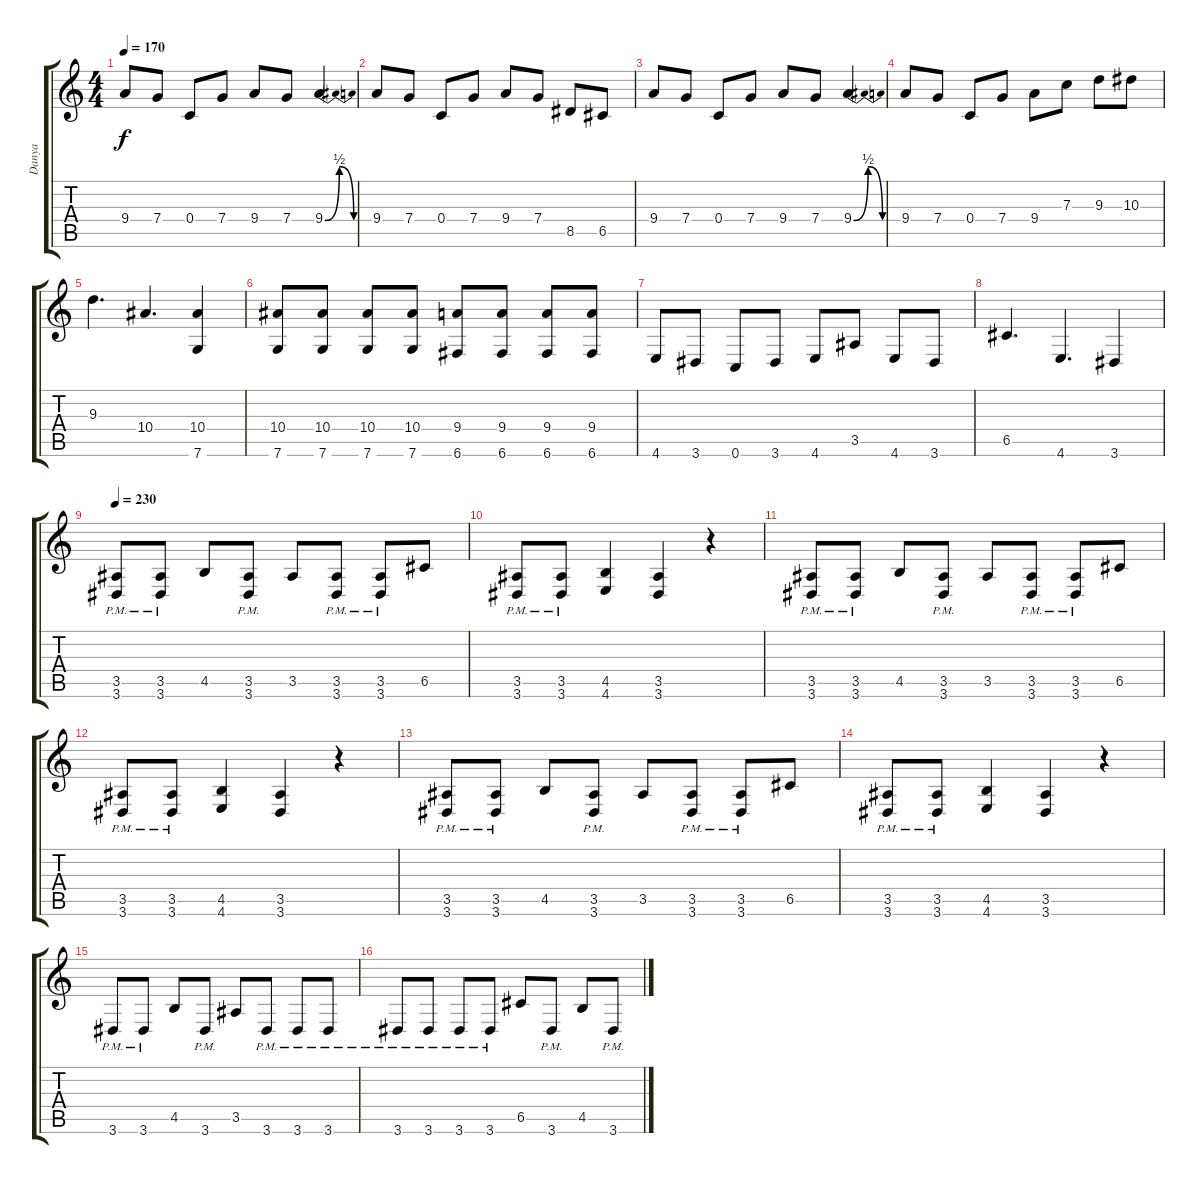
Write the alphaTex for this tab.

\track ("Danya" "Danya") {instrument distortionguitar}
\staff {score tabs}
\tuning (D4 A3 F3 C3 G2 C2) {hide}
\ts (4 4)
\tempo 170
\clef g2
\ks c
9.4.8{dy f} 7.4.8 0.4.8 7.4.8 9.4.8 7.4.8 9.4{be (bendrelease 0 0 45 2 45 2 60 0)}.4 |
9.4.8 7.4.8 0.4.8 7.4.8 9.4.8 7.4.8 8.5.8 6.5.8 |
9.4.8 7.4.8 0.4.8 7.4.8 9.4.8 7.4.8 9.4{be (bendrelease 0 0 45 2 45 2 60 0)}.4 |
9.4.8 7.4.8 0.4.8 7.4.8 9.4.8 7.3.8 9.3.8 10.3.8 |
9.3.4{d} 10.4.4{d} (10.4 7.6).4 |
(10.4 7.6).8 (10.4 7.6).8 (10.4 7.6).8 (10.4 7.6).8 (9.4 6.6).8 (9.4 6.6).8 (9.4 6.6).8 (9.4 6.6).8 |
4.6.8 3.6.8 0.6.8 3.6.8 4.6.8 3.5.8 4.6.8 3.6.8 |
6.5.4{d} 4.6.4{d} 3.6.4 |
\tempo 230
(3.5{pm} 3.6{pm}).8 (3.5{pm} 3.6{pm}).8 4.5.8 (3.5{pm} 3.6{pm}).8 3.5.8 (3.5{pm} 3.6{pm}).8 (3.5{pm} 3.6{pm}).8 6.5.8 |
(3.5{pm} 3.6{pm}).8 (3.5{pm} 3.6{pm}).8 (4.5 4.6).4 (3.5 3.6).4 r.4 |
(3.5{pm} 3.6{pm}).8 (3.5{pm} 3.6{pm}).8 4.5.8 (3.5{pm} 3.6{pm}).8 3.5.8 (3.5{pm} 3.6{pm}).8 (3.5{pm} 3.6{pm}).8 6.5.8 |
(3.5{pm} 3.6{pm}).8 (3.5{pm} 3.6{pm}).8 (4.5 4.6).4 (3.5 3.6).4 r.4 |
(3.5{pm} 3.6{pm}).8 (3.5{pm} 3.6{pm}).8 4.5.8 (3.5{pm} 3.6{pm}).8 3.5.8 (3.5{pm} 3.6{pm}).8 (3.5{pm} 3.6{pm}).8 6.5.8 |
(3.5{pm} 3.6{pm}).8 (3.5{pm} 3.6{pm}).8 (4.5 4.6).4 (3.5 3.6).4 r.4 |
3.6{pm}.8 3.6{pm}.8 4.5.8 3.6{pm}.8 3.5.8 3.6{pm}.8 3.6{pm}.8 3.6{pm}.8 |
3.6{pm}.8 3.6{pm}.8 3.6{pm}.8 3.6{pm}.8 6.5.8 3.6{pm}.8 4.5.8 3.6{pm}.8
